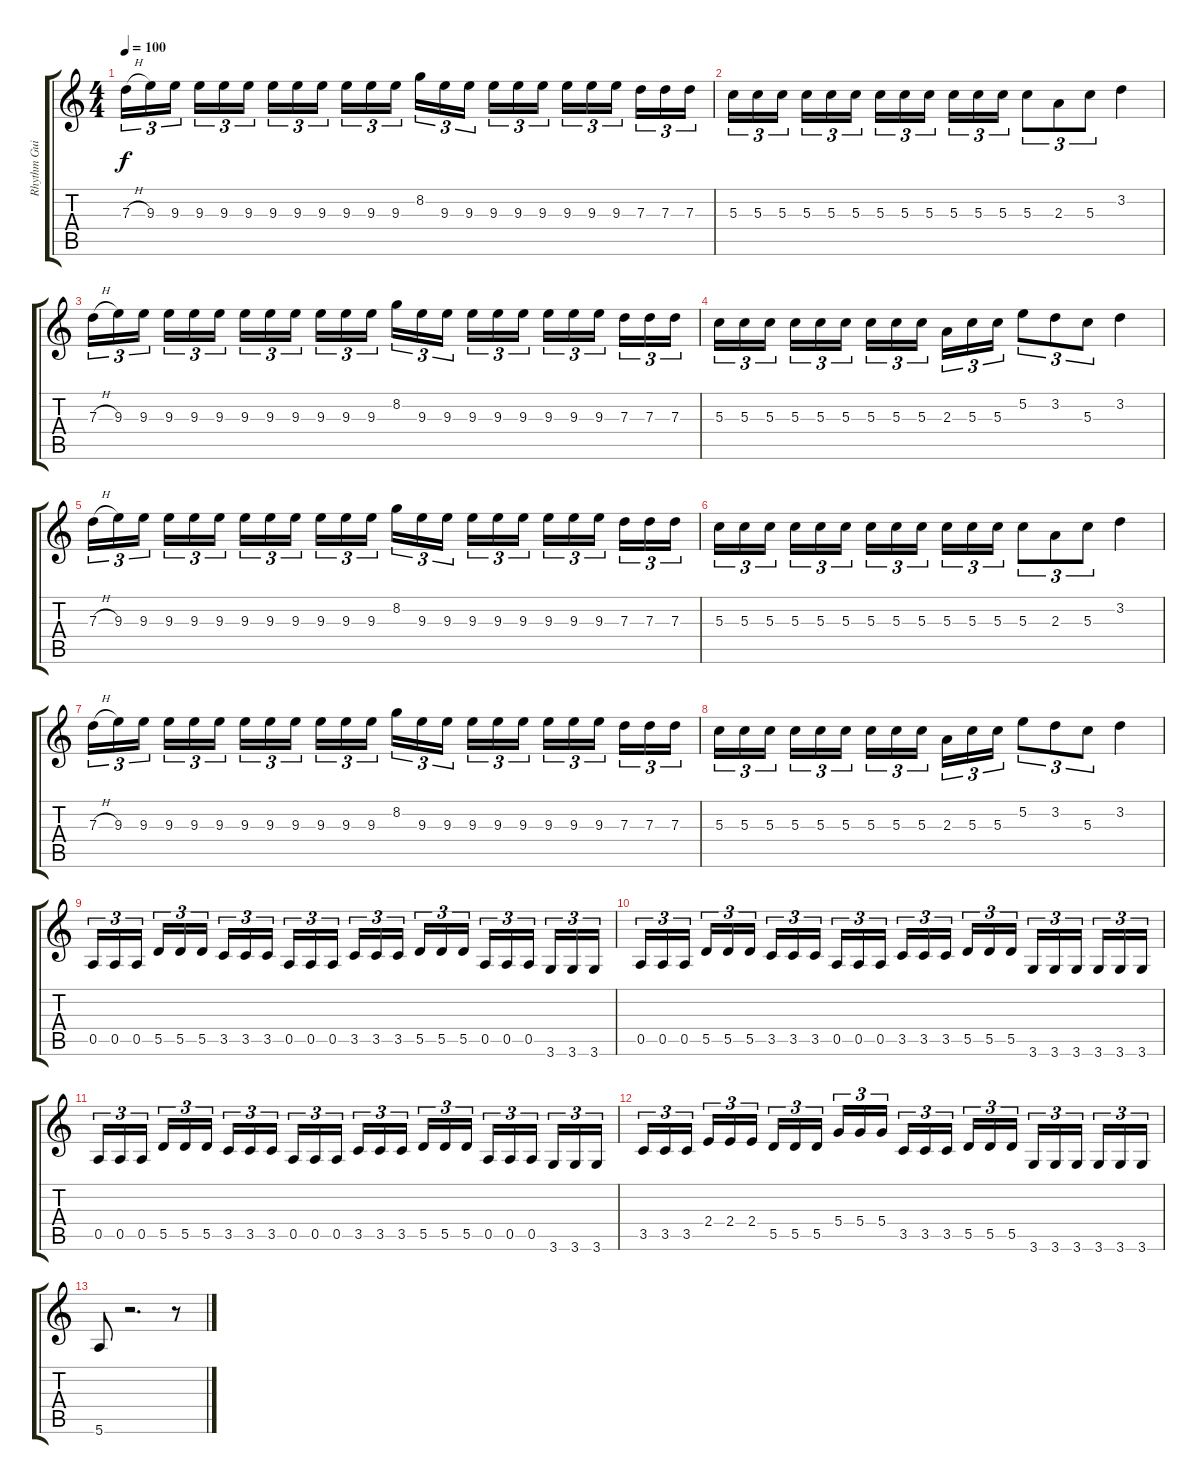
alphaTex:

\track ("Rhythm Guitar" "Rhythm Gui") {instrument distortionguitar}
\staff {score tabs}
\tuning (E4 B3 G3 D3 A2 E2) {hide}
\ts (4 4)
\tempo 100
\clef g2
\ks c
7.3{h}.16{tu (3 2) dy f} 9.3.16{tu (3 2)} 9.3.16{tu (3 2)} 9.3.16{tu (3 2)} 9.3.16{tu (3 2)} 9.3.16{tu (3 2)} 9.3.16{tu (3 2)} 9.3.16{tu (3 2)} 9.3.16{tu (3 2)} 9.3.16{tu (3 2)} 9.3.16{tu (3 2)} 9.3.16{tu (3 2)} 8.2.16{tu (3 2)} 9.3.16{tu (3 2)} 9.3.16{tu (3 2)} 9.3.16{tu (3 2)} 9.3.16{tu (3 2)} 9.3.16{tu (3 2)} 9.3.16{tu (3 2)} 9.3.16{tu (3 2)} 9.3.16{tu (3 2)} 7.3.16{tu (3 2)} 7.3.16{tu (3 2)} 7.3.16{tu (3 2)} |
5.3.16{tu (3 2)} 5.3.16{tu (3 2)} 5.3.16{tu (3 2)} 5.3.16{tu (3 2)} 5.3.16{tu (3 2)} 5.3.16{tu (3 2)} 5.3.16{tu (3 2)} 5.3.16{tu (3 2)} 5.3.16{tu (3 2)} 5.3.16{tu (3 2)} 5.3.16{tu (3 2)} 5.3.16{tu (3 2)} 5.3.8{tu (3 2)} 2.3.8{tu (3 2)} 5.3.8{tu (3 2)} 3.2.4 |
7.3{h}.16{tu (3 2)} 9.3.16{tu (3 2)} 9.3.16{tu (3 2)} 9.3.16{tu (3 2)} 9.3.16{tu (3 2)} 9.3.16{tu (3 2)} 9.3.16{tu (3 2)} 9.3.16{tu (3 2)} 9.3.16{tu (3 2)} 9.3.16{tu (3 2)} 9.3.16{tu (3 2)} 9.3.16{tu (3 2)} 8.2.16{tu (3 2)} 9.3.16{tu (3 2)} 9.3.16{tu (3 2)} 9.3.16{tu (3 2)} 9.3.16{tu (3 2)} 9.3.16{tu (3 2)} 9.3.16{tu (3 2)} 9.3.16{tu (3 2)} 9.3.16{tu (3 2)} 7.3.16{tu (3 2)} 7.3.16{tu (3 2)} 7.3.16{tu (3 2)} |
5.3.16{tu (3 2)} 5.3.16{tu (3 2)} 5.3.16{tu (3 2)} 5.3.16{tu (3 2)} 5.3.16{tu (3 2)} 5.3.16{tu (3 2)} 5.3.16{tu (3 2)} 5.3.16{tu (3 2)} 5.3.16{tu (3 2)} 2.3.16{tu (3 2)} 5.3.16{tu (3 2)} 5.3.16{tu (3 2)} 5.2.8{tu (3 2)} 3.2.8{tu (3 2)} 5.3.8{tu (3 2)} 3.2.4 |
7.3{h}.16{tu (3 2)} 9.3.16{tu (3 2)} 9.3.16{tu (3 2)} 9.3.16{tu (3 2)} 9.3.16{tu (3 2)} 9.3.16{tu (3 2)} 9.3.16{tu (3 2)} 9.3.16{tu (3 2)} 9.3.16{tu (3 2)} 9.3.16{tu (3 2)} 9.3.16{tu (3 2)} 9.3.16{tu (3 2)} 8.2.16{tu (3 2)} 9.3.16{tu (3 2)} 9.3.16{tu (3 2)} 9.3.16{tu (3 2)} 9.3.16{tu (3 2)} 9.3.16{tu (3 2)} 9.3.16{tu (3 2)} 9.3.16{tu (3 2)} 9.3.16{tu (3 2)} 7.3.16{tu (3 2)} 7.3.16{tu (3 2)} 7.3.16{tu (3 2)} |
5.3.16{tu (3 2)} 5.3.16{tu (3 2)} 5.3.16{tu (3 2)} 5.3.16{tu (3 2)} 5.3.16{tu (3 2)} 5.3.16{tu (3 2)} 5.3.16{tu (3 2)} 5.3.16{tu (3 2)} 5.3.16{tu (3 2)} 5.3.16{tu (3 2)} 5.3.16{tu (3 2)} 5.3.16{tu (3 2)} 5.3.8{tu (3 2)} 2.3.8{tu (3 2)} 5.3.8{tu (3 2)} 3.2.4 |
7.3{h}.16{tu (3 2)} 9.3.16{tu (3 2)} 9.3.16{tu (3 2)} 9.3.16{tu (3 2)} 9.3.16{tu (3 2)} 9.3.16{tu (3 2)} 9.3.16{tu (3 2)} 9.3.16{tu (3 2)} 9.3.16{tu (3 2)} 9.3.16{tu (3 2)} 9.3.16{tu (3 2)} 9.3.16{tu (3 2)} 8.2.16{tu (3 2)} 9.3.16{tu (3 2)} 9.3.16{tu (3 2)} 9.3.16{tu (3 2)} 9.3.16{tu (3 2)} 9.3.16{tu (3 2)} 9.3.16{tu (3 2)} 9.3.16{tu (3 2)} 9.3.16{tu (3 2)} 7.3.16{tu (3 2)} 7.3.16{tu (3 2)} 7.3.16{tu (3 2)} |
5.3.16{tu (3 2)} 5.3.16{tu (3 2)} 5.3.16{tu (3 2)} 5.3.16{tu (3 2)} 5.3.16{tu (3 2)} 5.3.16{tu (3 2)} 5.3.16{tu (3 2)} 5.3.16{tu (3 2)} 5.3.16{tu (3 2)} 2.3.16{tu (3 2)} 5.3.16{tu (3 2)} 5.3.16{tu (3 2)} 5.2.8{tu (3 2)} 3.2.8{tu (3 2)} 5.3.8{tu (3 2)} 3.2.4 |
0.5.16{tu (3 2)} 0.5.16{tu (3 2)} 0.5.16{tu (3 2)} 5.5.16{tu (3 2)} 5.5.16{tu (3 2)} 5.5.16{tu (3 2)} 3.5.16{tu (3 2)} 3.5.16{tu (3 2)} 3.5.16{tu (3 2)} 0.5.16{tu (3 2)} 0.5.16{tu (3 2)} 0.5.16{tu (3 2)} 3.5.16{tu (3 2)} 3.5.16{tu (3 2)} 3.5.16{tu (3 2)} 5.5.16{tu (3 2)} 5.5.16{tu (3 2)} 5.5.16{tu (3 2)} 0.5.16{tu (3 2)} 0.5.16{tu (3 2)} 0.5.16{tu (3 2)} 3.6.16{tu (3 2)} 3.6.16{tu (3 2)} 3.6.16{tu (3 2)} |
0.5.16{tu (3 2)} 0.5.16{tu (3 2)} 0.5.16{tu (3 2)} 5.5.16{tu (3 2)} 5.5.16{tu (3 2)} 5.5.16{tu (3 2)} 3.5.16{tu (3 2)} 3.5.16{tu (3 2)} 3.5.16{tu (3 2)} 0.5.16{tu (3 2)} 0.5.16{tu (3 2)} 0.5.16{tu (3 2)} 3.5.16{tu (3 2)} 3.5.16{tu (3 2)} 3.5.16{tu (3 2)} 5.5.16{tu (3 2)} 5.5.16{tu (3 2)} 5.5.16{tu (3 2)} 3.6.16{tu (3 2)} 3.6.16{tu (3 2)} 3.6.16{tu (3 2)} 3.6.16{tu (3 2)} 3.6.16{tu (3 2)} 3.6.16{tu (3 2)} |
0.5.16{tu (3 2)} 0.5.16{tu (3 2)} 0.5.16{tu (3 2)} 5.5.16{tu (3 2)} 5.5.16{tu (3 2)} 5.5.16{tu (3 2)} 3.5.16{tu (3 2)} 3.5.16{tu (3 2)} 3.5.16{tu (3 2)} 0.5.16{tu (3 2)} 0.5.16{tu (3 2)} 0.5.16{tu (3 2)} 3.5.16{tu (3 2)} 3.5.16{tu (3 2)} 3.5.16{tu (3 2)} 5.5.16{tu (3 2)} 5.5.16{tu (3 2)} 5.5.16{tu (3 2)} 0.5.16{tu (3 2)} 0.5.16{tu (3 2)} 0.5.16{tu (3 2)} 3.6.16{tu (3 2)} 3.6.16{tu (3 2)} 3.6.16{tu (3 2)} |
3.5.16{tu (3 2)} 3.5.16{tu (3 2)} 3.5.16{tu (3 2)} 2.4.16{tu (3 2)} 2.4.16{tu (3 2)} 2.4.16{tu (3 2)} 5.5.16{tu (3 2)} 5.5.16{tu (3 2)} 5.5.16{tu (3 2)} 5.4.16{tu (3 2)} 5.4.16{tu (3 2)} 5.4.16{tu (3 2)} 3.5.16{tu (3 2)} 3.5.16{tu (3 2)} 3.5.16{tu (3 2)} 5.5.16{tu (3 2)} 5.5.16{tu (3 2)} 5.5.16{tu (3 2)} 3.6.16{tu (3 2)} 3.6.16{tu (3 2)} 3.6.16{tu (3 2)} 3.6.16{tu (3 2)} 3.6.16{tu (3 2)} 3.6.16{tu (3 2)} |
5.6.8 r.2{d} r.8
